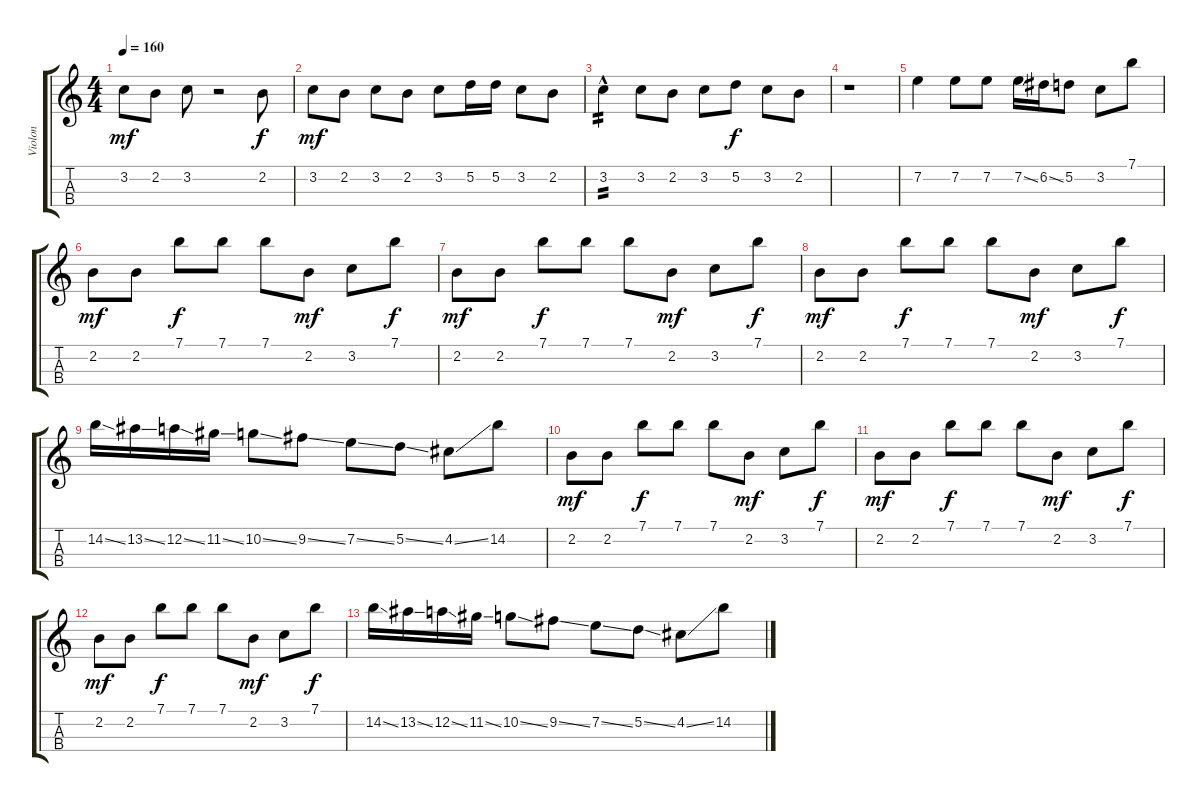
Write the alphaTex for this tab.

\track ("Violon" "Violon") {instrument violin}
\staff {score tabs}
\tuning (E5 A4 D4 G3) {hide}
\ts (4 4)
\tempo 160
\clef g2
\ks c
3.2.8{dy mf} 2.2.8 3.2.8 r.2 2.2.8{dy f} |
3.2.8{dy mf} 2.2.8 3.2.8 2.2.8 3.2.8 5.2.16 5.2.16 3.2.8 2.2.8 |
3.2{hac}.4{tp 2} 3.2.8 2.2.8 3.2.8 5.2.8{dy f} 3.2.8 2.2.8 |
r.1 |
7.2.4 7.2.8 7.2.8 7.2{ss}.16 6.2{ss}.16 5.2.8 3.2.8 7.1.8 |
2.2.8{dy mf} 2.2.8 7.1.8{dy f} 7.1.8 7.1.8 2.2.8{dy mf} 3.2.8 7.1.8{dy f} |
2.2.8{dy mf} 2.2.8 7.1.8{dy f} 7.1.8 7.1.8 2.2.8{dy mf} 3.2.8 7.1.8{dy f} |
2.2.8{dy mf} 2.2.8 7.1.8{dy f} 7.1.8 7.1.8 2.2.8{dy mf} 3.2.8 7.1.8{dy f} |
14.2{ss}.16 13.2{ss}.16 12.2{ss}.16 11.2{ss}.16 10.2{ss}.8 9.2{ss}.8 7.2{ss}.8 5.2{ss}.8 4.2{ss}.8 14.2.8 |
2.2.8{dy mf} 2.2.8 7.1.8{dy f} 7.1.8 7.1.8 2.2.8{dy mf} 3.2.8 7.1.8{dy f} |
2.2.8{dy mf} 2.2.8 7.1.8{dy f} 7.1.8 7.1.8 2.2.8{dy mf} 3.2.8 7.1.8{dy f} |
2.2.8{dy mf} 2.2.8 7.1.8{dy f} 7.1.8 7.1.8 2.2.8{dy mf} 3.2.8 7.1.8{dy f} |
14.2{ss}.16 13.2{ss}.16 12.2{ss}.16 11.2{ss}.16 10.2{ss}.8 9.2{ss}.8 7.2{ss}.8 5.2{ss}.8 4.2{ss}.8 14.2.8
